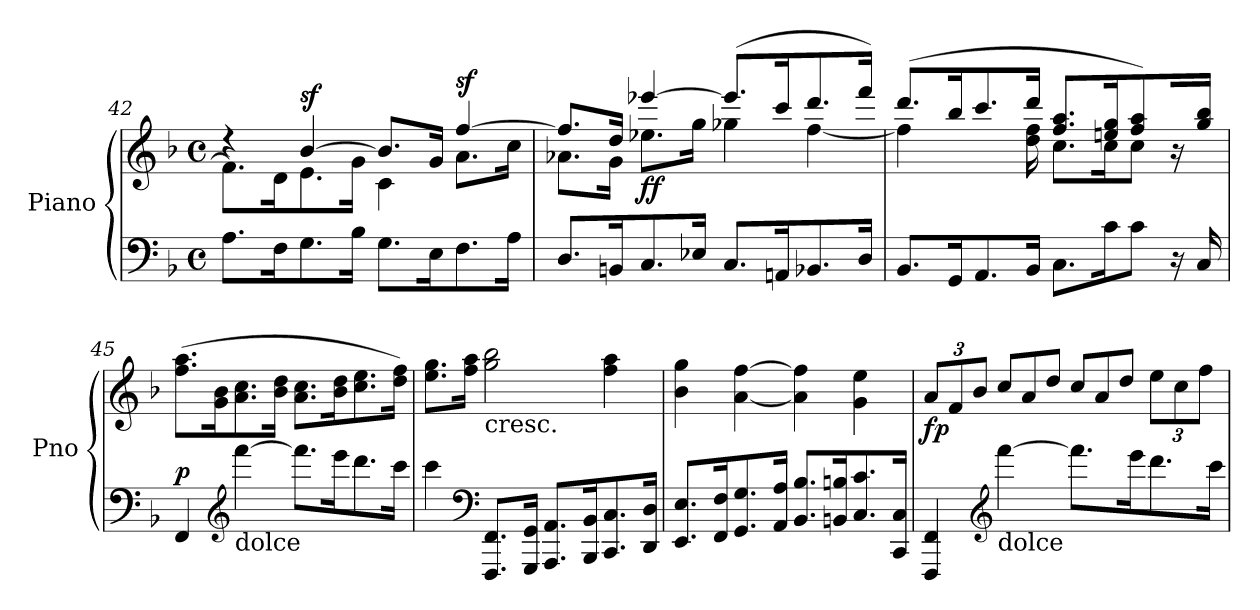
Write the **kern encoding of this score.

**kern	**kern	**dynam
*part1	*part1	*part1
*staff2	*staff1	*staff1/2
*I"Piano	*	*
*I'Pno	*	*
!!LO:PB:g=z
*clefF4	*clefG2	*
*k[b-]	*k[b-]	*
*F:	*F:	*
*M4/4	*M4/4	*
*met(c)	*met(c)	*
=42	=42	=42
*	*^	*
8.A\L	4rdd	8.f\L]	.
16F\K	.	16d\K	.
!	!	!	!LO:DY:a
8.G\	[4b-/	8.e\	sf
16B-\Jk	.	16g\Jk	.
8.G\L	8.b-/L]	4c\	.
16E\K	16g/Jk	.	.
!	!	!	!LO:DY:a
8.F\	[4ff/	8.a\L	sf
16A\Jk	.	16cc\Jk	.
=43	=43	=43	=43
8.D/L	8.ff/L]	8.a-X\L	.
16BBn/K	16dd/Jk	16g\Jk	.
!	!	!	!LO:DY:b
8.C/	[4eee-X/	8.ee-X\L	ff
16E-X/Jk	.	16gg\Jk	.
8.C/L	(8.eee-/L]	4gg-X\	.
16AAn/K	16ccc/K	.	.
8.BB-X/	8.ddd/	[4ff\	.
16D/Jk	16fff/Jk)	.	.
=44	=44	=44	=44
8.BB-/L	(8.ddd/L	4ff\]	.
16GG/K	16bb-/K	.	.
8.AA/	8.ccc/	8.ryy	.
16BB-/Jk	16ddd/Jk	16dd\ 16ff\	.
8.C\L	8.cc\L	8.ff/ 8.aa/L	.
16c\K	16cc\K	16een/ 16gg/K	.
8c\J	8cc\J	8ff/ 8aa/)	.
16r	16r	16ryy	.
16C/	16ryy	16gg/ 16bb-/Jk	.
=45	=45	=45	=45
!	!	!	!LO:DY:a=2
*	*v	*v	*
4FF/	(8.ff\ 8.aa\L	p
.	16g\ 16b-\K	.
*clefG2	*	*
!LO:TX:b:t=dolce	!	!
[4fff\	8.a\ 8.cc\	.
.	16b-\ 16dd\Jk	.
8.fff\L]	8.a\ 8.cc\L	.
16eee\K	16b-\ 16dd\K	.
8.ddd\	8.cc\ 8.ee\	.
16ccc\Jk	16dd\ 16ff\Jk)	.
!!LO:LB:g=z
=46	=46	=46
4ccc\	8.ee\ 8.gg\L	.
.	16ff\ 16aa\Jk	.
*clefF4	*	*
!	!LO:TX:b:t=cresc.	!
8.FFF/ 8.FF/L	2gg\ 2bb-\	.
16GGG/ 16GG/Jk	.	.
8.AAA/ 8.AA/L	.	.
16BBB-/ 16BB-/K	.	.
8.CC/ 8.C/	4ff\ 4aa\	.
16DD/ 16D/Jk	.	.
=47	=47	=47
8.EE/ 8.E/L	4b-\ 4gg\	.
16FF/ 16F/K	.	.
8.GG/ 8.G/	[4a\ [4ff\	.
16AA/ 16A/Jk	.	.
8.BB-/ 8.B-/L	4a\] 4ff\]	.
16BBn/ 16Bn/K	.	.
8.C/ 8.c/	4g\ 4ee\	.
16CC/ 16C/Jk	.	.
=48	=48	=48
*	*Xbrackettup	*
!	!	!LO:DY:b
4FFF/ 4FF/	12a/L	fp
.	12f/	.
.	12b-/J	.
*clefG2	*	*
*	*Xtuplet	*
!LO:TX:b:t=dolce	!	!
[4fff\	12cc/L	.
.	12a/	.
.	12dd/J	.
8.fff\L]	12cc/L	.
.	12a/	.
.	12dd/J	.
16eee\K	.	.
*	*tuplet	*
8.ddd\	12ee\L	.
.	12cc\	.
.	12ff\J	.
16ccc\Jk	.	.
=	=	=
*-	*-	*-
